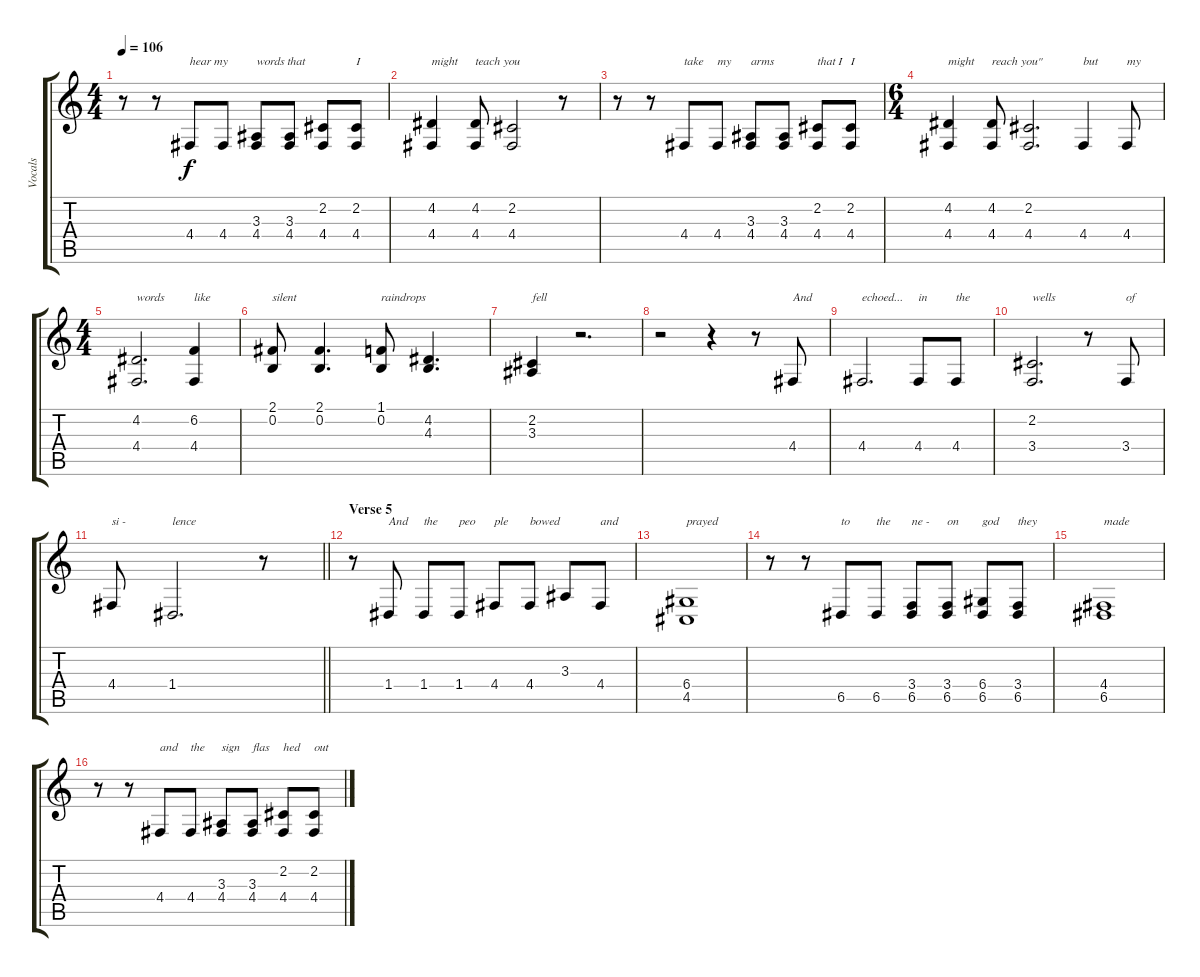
\track ("Vocals" "Vocals") {solo instrument tenorsax}
\staff {score tabs}
\tuning (E4 B3 G3 D3 A2 E2) {hide}
\ts (4 4)
\tempo 106
\clef g2
\ks c
r.8{dy f} r.8 4.4.8{txt "hear my"} 4.4.8 (3.3 4.4).8{txt "words that"} (3.3 4.4).8 (2.2 4.4).8 (2.2 4.4).8{txt "I"} |
(4.2 4.4).4{txt "might"} (4.2 4.4).8{txt "teach you"} (2.2 4.4).2 r.8 |
r.8 r.8 4.4.8{txt "take"} 4.4.8{txt "my"} (3.3 4.4).8{txt "arms"} (3.3 4.4).8 (2.2 4.4).8{txt "that I"} (2.2 4.4).8{txt "I"} |
\ts (6 4)
(4.2 4.4).4{txt "might"} (4.2 4.4).8{txt "reach you\""} (2.2 4.4).2{d} 4.4.4{txt "but"} 4.4.8{txt "my"} |
\ts (4 4)
(4.2 4.4).2{d txt "words"} (6.2 4.4).4{txt "like"} |
(2.1 0.2).8{txt "silent"} (2.1 0.2).4{d} (1.1 0.2).8{txt "raindrops"} (4.2 4.3).4{d} |
(2.2 3.3).4{txt "fell"} r.2{d} |
r.2 r.4 r.8 4.4.8{txt "And"} |
4.4.2{d txt "echoed..."} 4.4.8{txt "in"} 4.4.8{txt "the"} |
(2.2 3.4).2{d txt "wells"} r.8 3.4.8{txt "of"} |
\barLineRight lightlight
4.4.8{txt "si -"} 1.4.2{d txt "lence"} r.8 |
\section ("" "Verse 5")
r.8 1.4.8{txt "And"} 1.4.8{txt "the"} 1.4.8{txt "peo"} 4.4.8{txt "ple"} 4.4.8{txt "bowed "} 3.3.8 4.4.8{txt "and"} |
(6.4 4.5).1{txt "prayed"} |
r.8 r.8 6.5.8{txt "to"} 6.5.8{txt "the"} (3.4 6.5).8{txt "ne -"} (3.4 6.5).8{txt "on"} (6.4 6.5).8{txt "god"} (3.4 6.5).8{txt "they"} |
(4.4 6.5).1{txt "made"} |
r.8 r.8 4.4.8{txt "and"} 4.4.8{txt "the"} (3.3 4.4).8{txt "sign"} (3.3 4.4).8{txt "flas"} (2.2 4.4).8{txt "hed"} (2.2 4.4).8{txt "out"}
